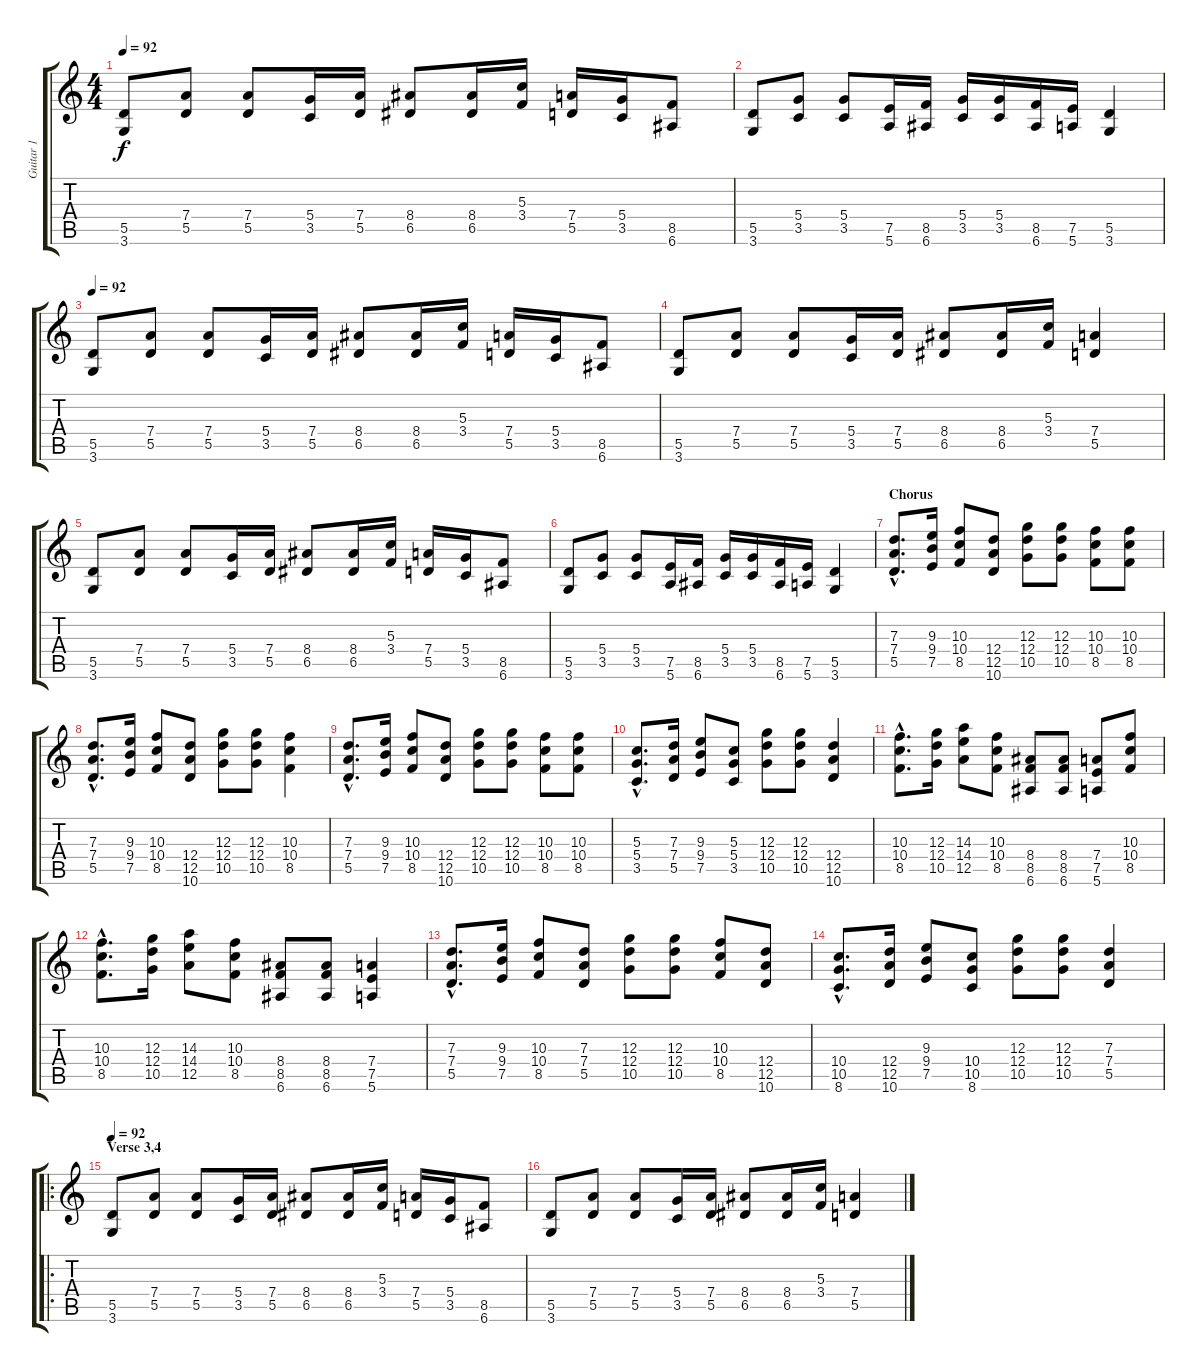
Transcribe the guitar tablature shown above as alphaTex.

\track ("Guitar 1" "Guitar 1") {instrument distortionguitar}
\staff {score tabs}
\tuning (E4 B3 G3 D3 A2 E2) {hide}
\ts (4 4)
\tempo 92
\clef g2
\ks c
(5.5 3.6).8{dy f} (7.4 5.5).8 (7.4 5.5).8 (5.4 3.5).16 (7.4 5.5).16 (8.4 6.5).8 (8.4 6.5).16 (5.3 3.4).16 (7.4 5.5).16 (5.4 3.5).16 (8.5 6.6).8 |
(5.5 3.6).8 (5.4 3.5).8 (5.4 3.5).8 (7.5 5.6).16 (8.5 6.6).16 (5.4 3.5).16 (5.4 3.5).16 (8.5 6.6).16 (7.5 5.6).16 (5.5 3.6).4 |
\tempo 92
(5.5 3.6).8{volume 13} (7.4 5.5).8 (7.4 5.5).8 (5.4 3.5).16 (7.4 5.5).16 (8.4 6.5).8 (8.4 6.5).16 (5.3 3.4).16 (7.4 5.5).16 (5.4 3.5).16 (8.5 6.6).8 |
(5.5 3.6).8 (7.4 5.5).8 (7.4 5.5).8 (5.4 3.5).16 (7.4 5.5).16 (8.4 6.5).8 (8.4 6.5).16 (5.3 3.4).16 (7.4 5.5).4 |
(5.5 3.6).8 (7.4 5.5).8 (7.4 5.5).8 (5.4 3.5).16 (7.4 5.5).16 (8.4 6.5).8 (8.4 6.5).16 (5.3 3.4).16 (7.4 5.5).16 (5.4 3.5).16 (8.5 6.6).8 |
(5.5 3.6).8 (5.4 3.5).8 (5.4 3.5).8 (7.5 5.6).16 (8.5 6.6).16 (5.4 3.5).16 (5.4 3.5).16 (8.5 6.6).16 (7.5 5.6).16 (5.5 3.6).4 |
\section ("" "Chorus")
(7.3{hac} 7.4{hac} 5.5{hac}).8{d} (9.3 9.4 7.5).16 (10.3 10.4 8.5).8 (12.4 12.5 10.6).8 (12.3 12.4 10.5).8 (12.3 12.4 10.5).8 (10.3 10.4 8.5).8 (10.3 10.4 8.5).8 |
(7.3{hac} 7.4{hac} 5.5{hac}).8{d} (9.3 9.4 7.5).16 (10.3 10.4 8.5).8 (12.4 12.5 10.6).8 (12.3 12.4 10.5).8 (12.3 12.4 10.5).8 (10.3 10.4 8.5).4 |
(7.3{hac} 7.4{hac} 5.5{hac}).8{d} (9.3 9.4 7.5).16 (10.3 10.4 8.5).8 (12.4 12.5 10.6).8 (12.3 12.4 10.5).8 (12.3 12.4 10.5).8 (10.3 10.4 8.5).8 (10.3 10.4 8.5).8 |
(5.3{hac} 5.4{hac} 3.5{hac}).8{d} (7.3 7.4 5.5).16 (9.3 9.4 7.5).8 (5.3 5.4 3.5).8 (12.3 12.4 10.5).8 (12.3 12.4 10.5).8 (12.4 12.5 10.6).4 |
(10.3{hac} 10.4{hac} 8.5{hac}).8{d} (12.3 12.4 10.5).16 (14.3 14.4 12.5).8 (10.3 10.4 8.5).8 (8.4 8.5 6.6).8 (8.4 8.5 6.6).8 (7.4 7.5 5.6).8 (10.3 10.4 8.5).8 |
(10.3{hac} 10.4{hac} 8.5{hac}).8{d} (12.3 12.4 10.5).16 (14.3 14.4 12.5).8 (10.3 10.4 8.5).8 (8.4 8.5 6.6).8 (8.4 8.5 6.6).8 (7.4 7.5 5.6).4 |
(7.3{hac} 7.4{hac} 5.5{hac}).8{d} (9.3 9.4 7.5).16 (10.3 10.4 8.5).8 (7.3 7.4 5.5).8 (12.3 12.4 10.5).8 (12.3 12.4 10.5).8 (10.3 10.4 8.5).8 (12.4 12.5 10.6).8 |
(10.4{hac} 10.5{hac} 8.6{hac}).8{d} (12.4 12.5 10.6).16 (9.3 9.4 7.5).8 (10.4 10.5 8.6).8 (12.3 12.4 10.5).8 (12.3 12.4 10.5).8 (7.3 7.4 5.5).4 |
\ro
\section ("" "Verse 3,4")
\tempo 92
(5.5 3.6).8{volume 16} (7.4 5.5).8 (7.4 5.5).8 (5.4 3.5).16 (7.4 5.5).16 (8.4 6.5).8 (8.4 6.5).16 (5.3 3.4).16 (7.4 5.5).16 (5.4 3.5).16 (8.5 6.6).8 |
(5.5 3.6).8 (7.4 5.5).8 (7.4 5.5).8 (5.4 3.5).16 (7.4 5.5).16 (8.4 6.5).8 (8.4 6.5).16 (5.3 3.4).16 (7.4 5.5).4
